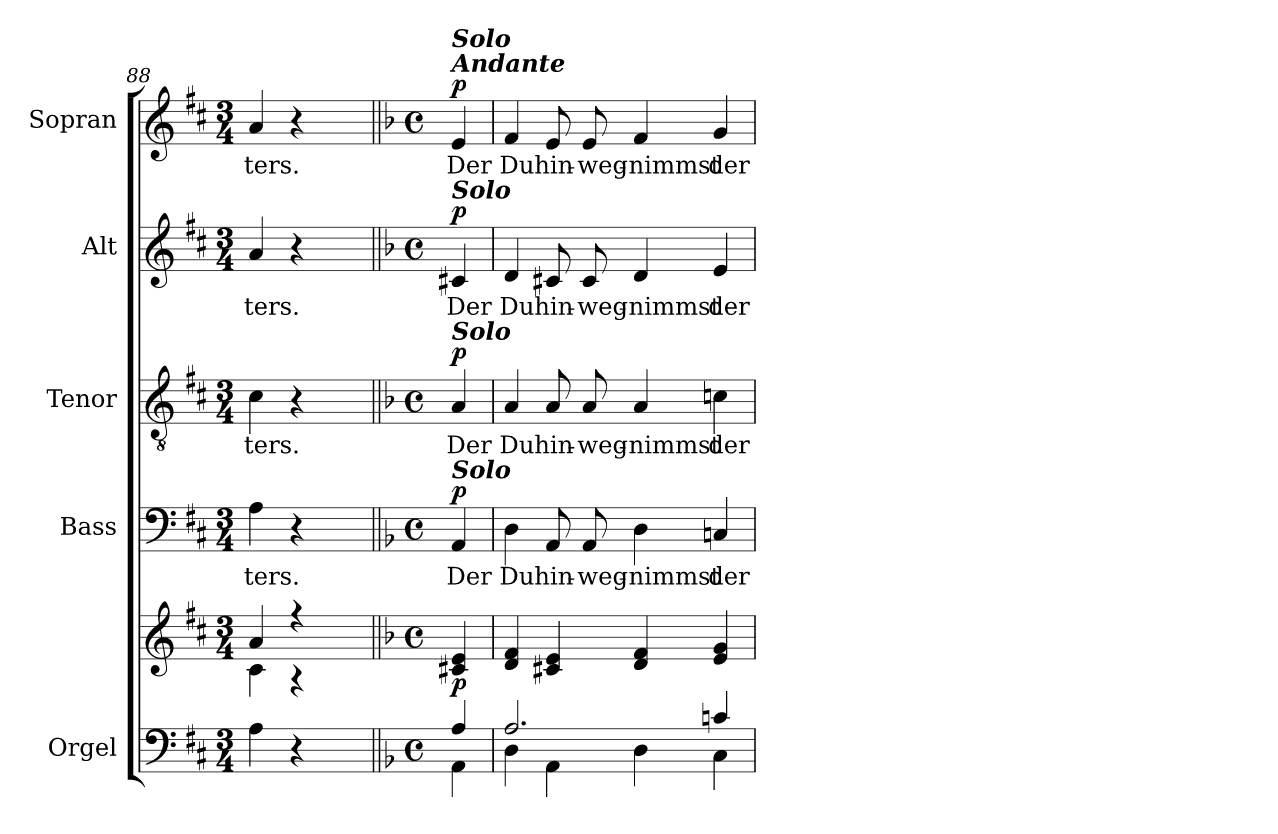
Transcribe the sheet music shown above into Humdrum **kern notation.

**kern	**kern	**dynam	**kern	**text	**dynam	**kern	**text	**dynam	**kern	**text	**dynam	**kern	**text	**dynam
*part5	*part5	*part5	*part4	*part4	*part4	*part3	*part3	*part3	*part2	*part2	*part2	*part1	*part1	*part1
*staff6	*staff5	*staff5/6	*staff4	*staff4	*staff4	*staff3	*staff3	*staff3	*staff2	*staff2	*staff2	*staff1	*staff1	*staff1
*I"Orgel	*	*	*I"Bass	*	*	*I"Tenor	*	*	*I"Alt	*	*	*I"Sopran	*	*
*I'Org.	*	*	*I'B.	*	*	*I'T.	*	*	*I'A.	*	*	*I'S.	*	*
*clefF4	*clefG2	*	*clefF4	*	*	*clefGv2	*	*	*clefG2	*	*	*clefG2	*	*
*k[f#c#]	*k[f#c#]	*	*k[f#c#]	*	*	*k[f#c#]	*	*	*k[f#c#]	*	*	*k[f#c#]	*	*
*D:	*D:	*	*D:	*	*	*D:	*	*	*D:	*	*	*D:	*	*
*M3/4	*M3/4	*	*M3/4	*	*	*M3/4	*	*	*M3/4	*	*	*M3/4	*	*
=88	=88	=88	=88	=88	=88	=88	=88	=88	=88	=88	=88	=88	=88	=88
*	*^	*	*	*	*	*	*	*	*	*	*	*	*	*
4A\	4a/	4c#\	.	4A\	-ters.	.	4c#\	-ters.	.	4a/	-ters.	.	4a/	-ters.	.
4r	4r	4r	.	4r	.	.	4r	.	.	4r	.	.	4r	.	.
4ryy	4ryy	4ryy	.	4ryy	.	.	4ryy	.	.	4ryy	.	.	4ryy	.	.
*	*v	*v	*	*	*	*	*	*	*	*	*	*	*	*	*
!!LO:PB:g=z
=89||	=89||	=89||	=89||	=89||	=89||	=89||	=89||	=89||	=89||	=89||	=89||	=89||	=89||	=89||
*k[b-]	*k[b-]	*	*k[b-]	*	*	*k[b-]	*	*	*k[b-]	*	*	*k[b-]	*	*
*F:	*F:	*	*F:	*	*	*F:	*	*	*F:	*	*	*F:	*	*
*M4/4	*M4/4	*	*M4/4	*	*	*M4/4	*	*	*M4/4	*	*	*M4/4	*	*
*met(c)	*met(c)	*	*met(c)	*	*	*met(c)	*	*	*met(c)	*	*	*met(c)	*	*
*^	*^	*	*	*	*	*	*	*	*	*	*	*	*	*
!	!	!	!	!	!	!	!	!	!	!	!	!	!	!LO:TX:a:Bi:t=Andante	!	!
!	!	!	!	!	!	!	!	!	!	!	!	!	!	!LO:TX:a:Bi:t=Solo	!	!
!	!	!	!	!	!	!	!	!	!	!	!LO:TX:a:Bi:t=Solo	!	!	!	!	!
!	!	!	!	!	!	!	!	!LO:TX:a:Bi:t=Solo	!	!	!	!	!	!	!	!
!	!	!	!	!	!LO:TX:a:Bi:t=Solo	!	!	!	!	!	!	!	!	!	!	!
!	!	!	!	!LO:DY:b	!	!	!LO:DY:b	!	!	!LO:DY:b	!	!	!LO:DY:b	!	!	!LO:DY:b
*	*	*v	*v	*	*	*	*	*	*	*	*	*	*	*	*	*
4A/	4AA\	4c#X/ 4e/	p	4AA/	Der	p	4A/	Der	p	4c#X/	Der	p	4e/	Der	p
=90	=90	=90	=90	=90	=90	=90	=90	=90	=90	=90	=90	=90	=90	=90	=90
2.A/	4D\	4d/ 4f/	.	4D\	Du	.	4A/	Du	.	4d/	Du	.	4f/	Du	.
.	4AA\	4c#X/ 4e/	.	8AA/	hin-	.	8A/	hin-	.	8c#X/	hin-	.	8e/	hin-	.
.	.	.	.	8AA/	-weg-	.	8A/	-weg-	.	8c#/	-weg-	.	8e/	-weg-	.
.	4D\	4d/ 4f/	.	4D\	-nimmst	.	4A/	-nimmst	.	4d/	-nimmst	.	4f/	-nimmst	.
4cn/	4C\	4e/ 4g/	.	4Cn/	der	.	4cn\	der	.	4e/	der	.	4g/	der	.
*v	*v	*	*	*	*	*	*	*	*	*	*	*	*	*	*
=	=	=	=	=	=	=	=	=	=	=	=	=	=	=
*-	*-	*-	*-	*-	*-	*-	*-	*-	*-	*-	*-	*-	*-	*-
